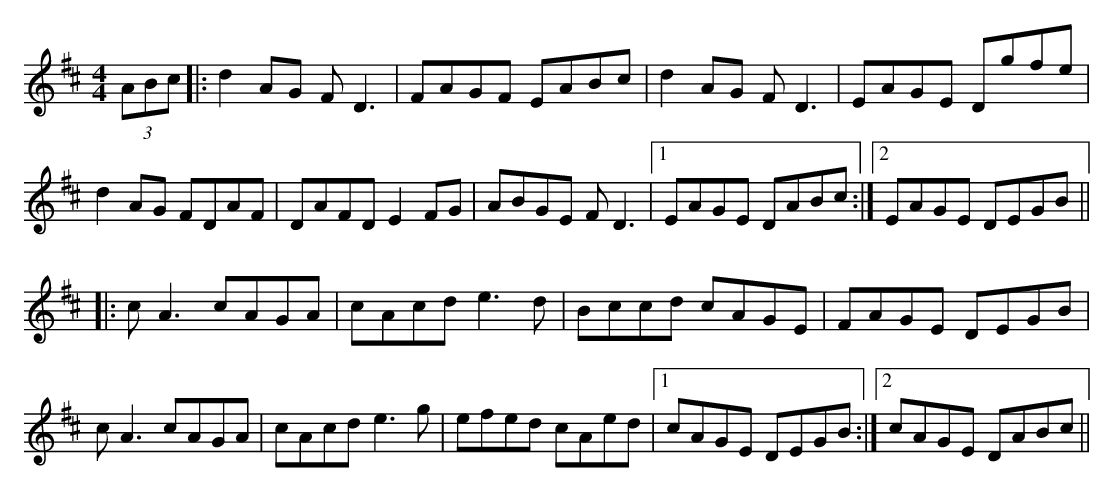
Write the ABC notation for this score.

X:1
M:4/4
K:D
(3ABc |: d2AG FD3 | FAGF EABc | d2AG FD3 | EAGE Dgfe |
 d2AG FDAF | DAFD E2FG | ABGE FD3 |1 EAGE DABc :|2 EAGE DEGB ||
|: cA3 cAGA | cAcd e3d | Bccd cAGE | FAGE DEGB |
 cA3 cAGA | cAcd e3g | efed cAed |1 cAGE DEGB :|2 cAGE DABc ||
